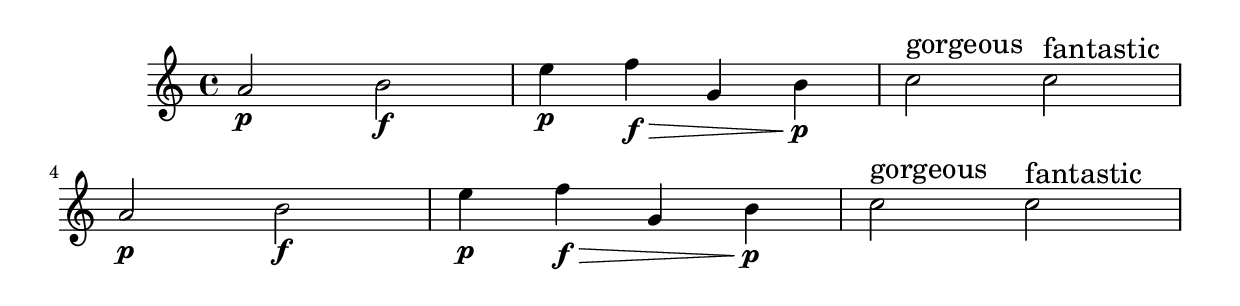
%% DO NOT EDIT this file manually; it is automatically
%% generated from LSR http://lsr.dsi.unimi.it
%% Make any changes in LSR itself, or in Documentation/snippets/new/ ,
%% and then run scripts/auxiliar/makelsr.py
%%
%% This file is in the public domain.
\version "2.17.25"

\header {
  lsrtags = "spacing, tweaks-and-overrides, workaround"

  texidoc = "
By setting the @code{'Y-extent} property to a suitable value, all
@code{DynamicLineSpanner} objects (hairpins and dynamic texts) can be
aligned to a common reference point, regardless of their actual extent.
This way, every element will be vertically aligned, thus producing a
more pleasing output.

The same idea, together with @code{\\textLengthOn}, is used to align
the text scripts along their baseline.

"
  doctitle = "Vertically aligned dynamics and textscripts"
} % begin verbatim

\markup \vspace #1 %avoid LSR-bug

music = \relative c' {
  a'2\p b\f
  e4\p f\f\> g, b\p
  c2^\markup { \huge gorgeous } c^\markup { \huge fantastic }
}

{
  \music
  \break
  \override DynamicLineSpanner.staff-padding = #2.0
  \override DynamicLineSpanner.Y-extent = #'(-1.5 . 1.5)
  \textLengthOn
  \override TextScript.Y-extent = #'(-1.5 . 1.5)
  \music
}
